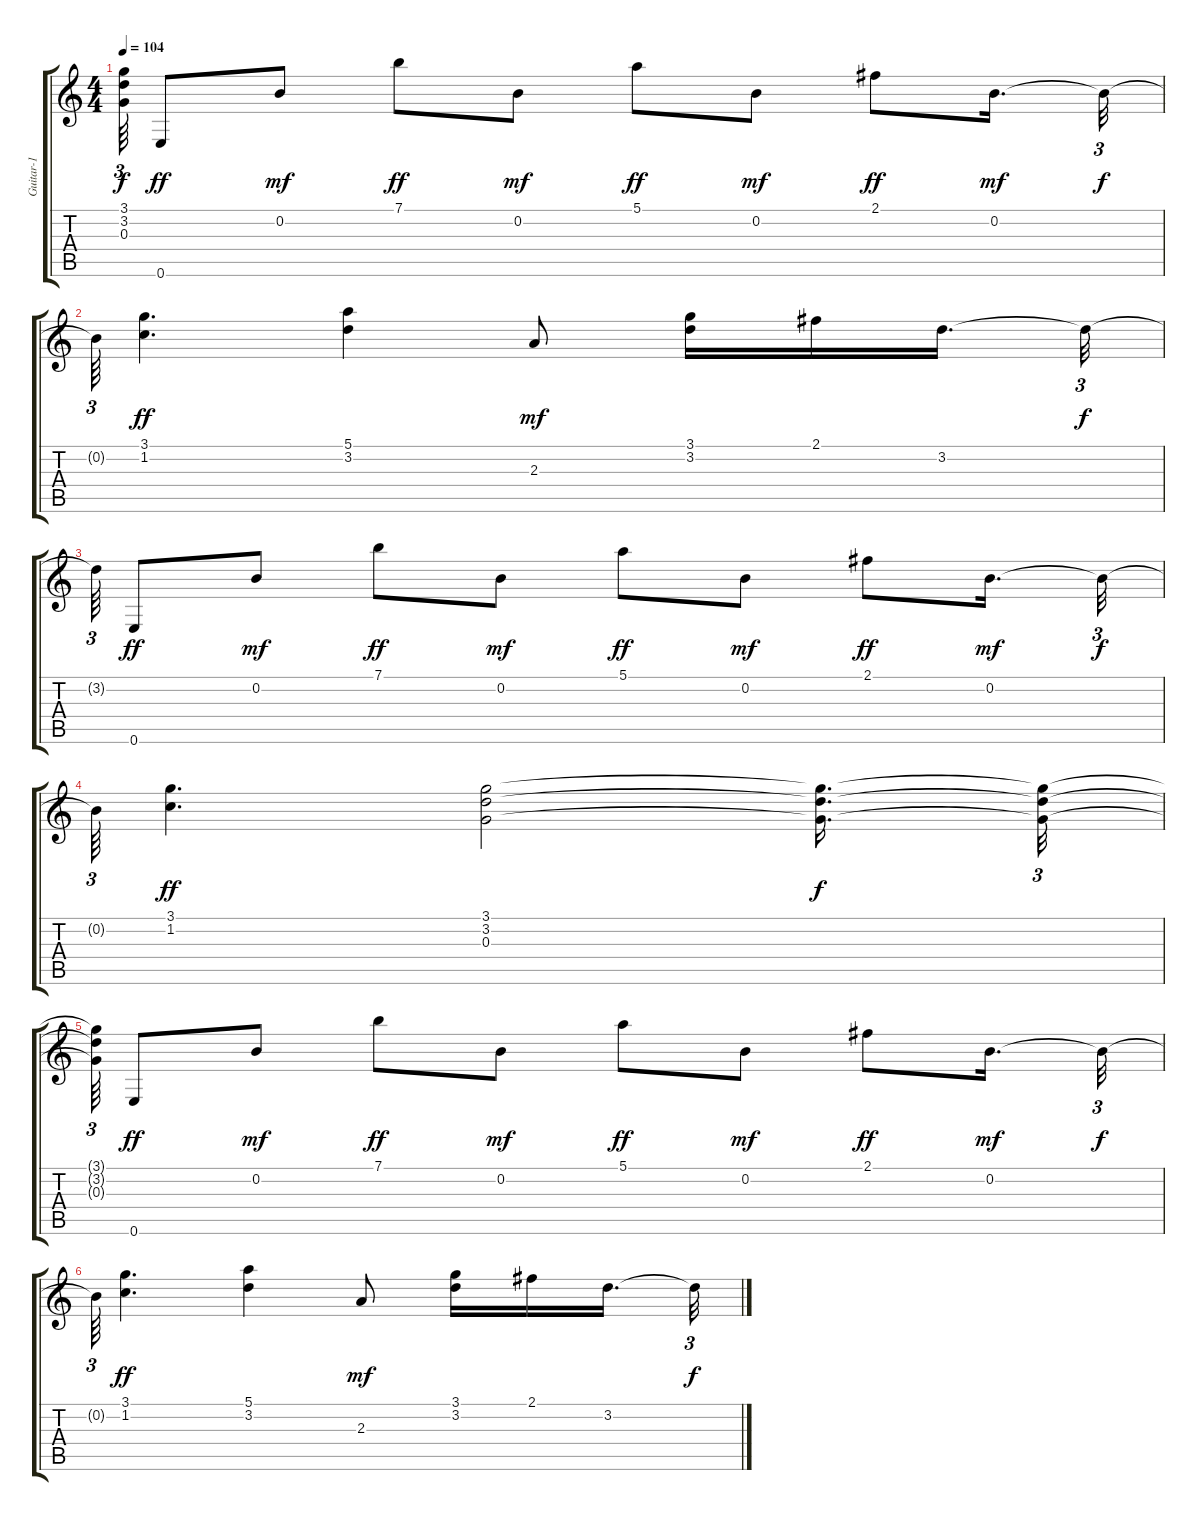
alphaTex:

\track ("Guitar-1" "Guitar-1") {instrument acousticguitarsteel}
\staff {score tabs}
\tuning (E4 B3 G3 D3 A2 E2) {hide}
\ts (4 4)
\tempo 104
\clef g2
\ks c
(3.1{t} 3.2{t} 0.3{t}).64{tu (3 2) dy f} 0.6.8{dy ff} 0.2.8{dy mf} 7.1.8{dy ff} 0.2.8{dy mf} 5.1.8{dy ff} 0.2.8{dy mf} 2.1.8{dy ff} 0.2.16{d dy mf} 0.2{t}.32{tu (3 2) dy f} |
0.2{t}.64{tu (3 2)} (3.1 1.2).4{d dy ff} (5.1 3.2).4 2.3.8{dy mf} (3.1 3.2).16 2.1.16 3.2.16{d beam splitsecondary} 3.2{t}.32{tu (3 2) dy f} |
3.2{t}.64{tu (3 2)} 0.6.8{dy ff} 0.2.8{dy mf} 7.1.8{dy ff} 0.2.8{dy mf} 5.1.8{dy ff} 0.2.8{dy mf} 2.1.8{dy ff} 0.2.16{d dy mf} 0.2{t}.32{tu (3 2) dy f} |
0.2{t}.64{tu (3 2)} (3.1 1.2).4{d dy ff} (3.1 3.2 0.3).2 (3.1{t} 3.2{t} 0.3{t}).16{d dy f} (3.1{t} 3.2{t} 0.3{t}).32{tu (3 2)} |
(3.1{t} 3.2{t} 0.3{t}).64{tu (3 2)} 0.6.8{dy ff} 0.2.8{dy mf} 7.1.8{dy ff} 0.2.8{dy mf} 5.1.8{dy ff} 0.2.8{dy mf} 2.1.8{dy ff} 0.2.16{d dy mf} 0.2{t}.32{tu (3 2) dy f} |
0.2{t}.64{tu (3 2)} (3.1 1.2).4{d dy ff} (5.1 3.2).4 2.3.8{dy mf} (3.1 3.2).16 2.1.16 3.2.16{d beam splitsecondary} 3.2{t}.32{tu (3 2) dy f}
